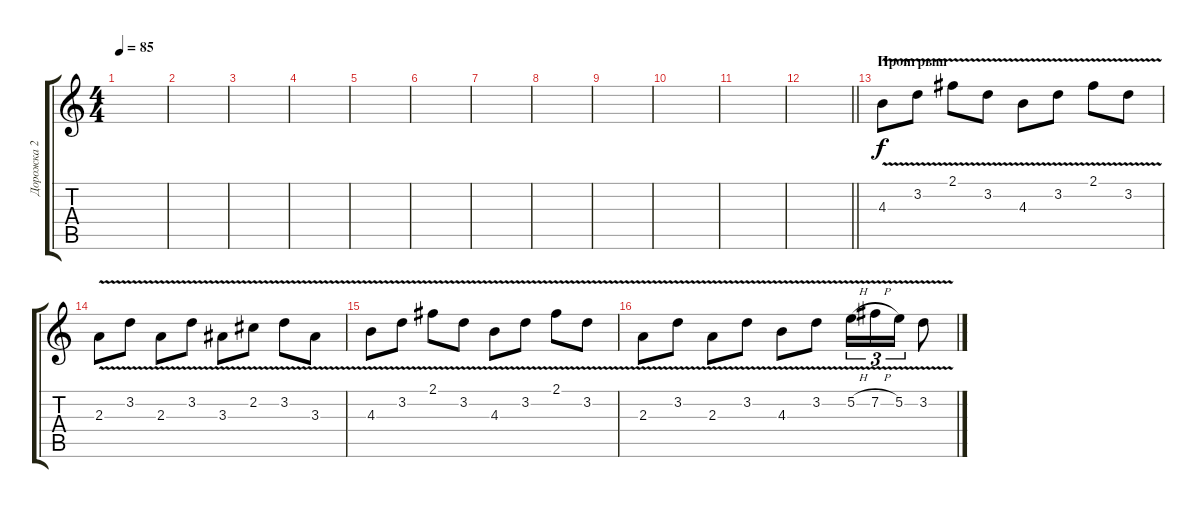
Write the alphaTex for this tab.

\track ("Дорожка 2" "Дорожка 2") {instrument electricguitarclean}
\staff {score tabs}
\tuning (E4 B3 G3 D3 A2 E2) {hide}
\ts (4 4)
\tempo 85
\clef g2
\ks c
|
|
|
|
|
|
|
|
|
|
|
\barLineRight lightlight
|
\section ("" "Проигрыш")
4.3{v}.8 3.2{v}.8 2.1{v}.8 3.2{v}.8 4.3{v}.8 3.2{v}.8 2.1{v}.8 3.2{v}.8 |
2.3{v}.8 3.2{v}.8 2.3{v}.8 3.2{v}.8 3.3{v}.8 2.2{v}.8 3.2{v}.8 3.3{v}.8 |
4.3{v}.8 3.2{v}.8 2.1{v}.8 3.2{v}.8 4.3{v}.8 3.2{v}.8 2.1{v}.8 3.2{v}.8 |
2.3{v}.8 3.2{v}.8 2.3{v}.8 3.2{v}.8 4.3{v}.8 3.2{v}.8 5.2{v h}.16{tu (3 2)} 7.2{v h}.16{tu (3 2)} 5.2{v}.16{tu (3 2)} 3.2{v}.8
